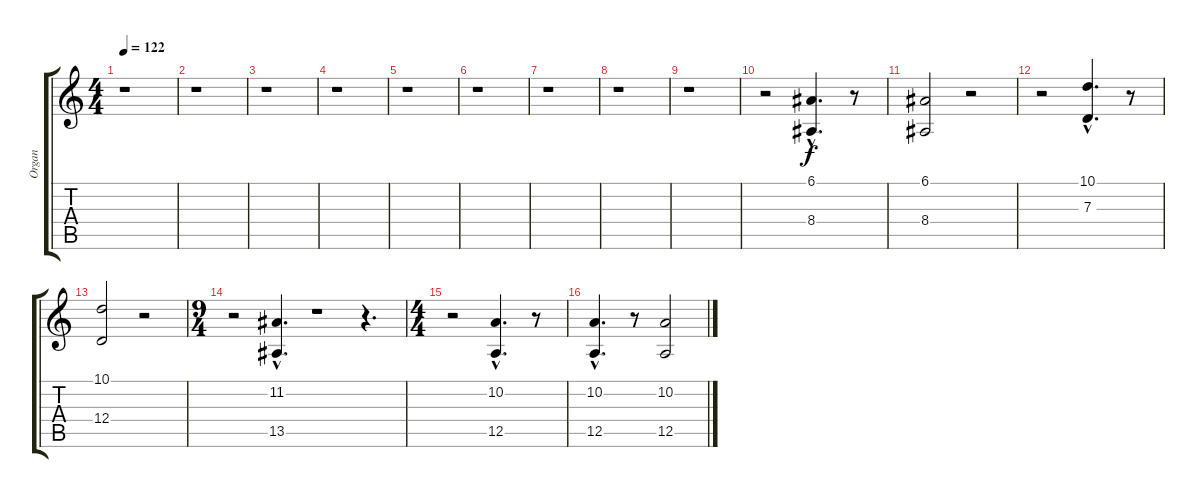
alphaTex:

\track ("Organ" "Organ") {instrument churchorgan}
\staff {score tabs}
\tuning (E4 B3 G3 D3 A2 E2) {hide}
\ts (4 4)
\tempo 122
\clef g2
\ks c
r.1{dy f} |
r.1 |
r.1 |
r.1 |
r.1 |
r.1 |
r.1 |
r.1 |
r.1 |
r.2 (6.1{hac} 8.4{hac}).4{d} r.8 |
(6.1 8.4).2 r.2 |
r.2 (10.1{hac} 7.3{hac}).4{d} r.8 |
(10.1 12.4).2 r.2 |
\ts (9 4)
r.2 (11.2{hac} 13.5{hac}).4{d} r.1 r.4{d} |
\ts (4 4)
r.2 (10.2{hac} 12.5{hac}).4{d} r.8 |
(10.2{hac} 12.5{hac}).4{d} r.8 (10.2 12.5).2
